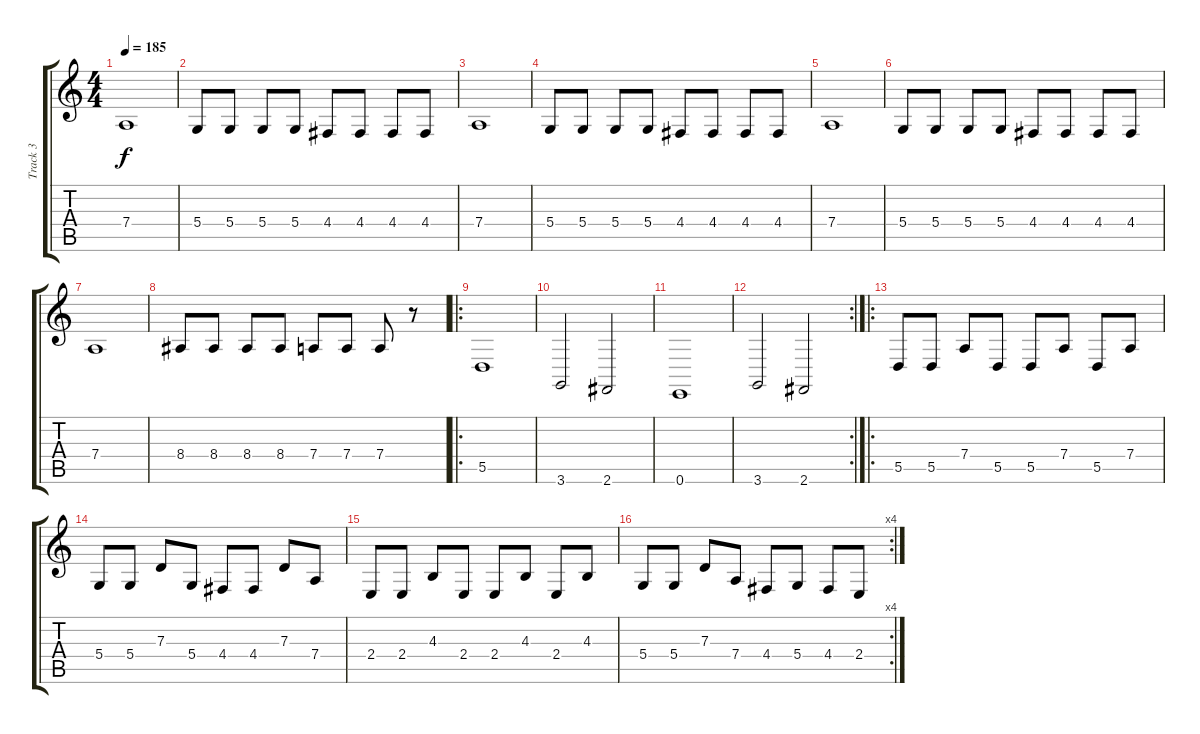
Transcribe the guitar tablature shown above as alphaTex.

\track ("Track 3" "Track 3") {instrument altosax}
\staff {score tabs}
\tuning (E4 B3 G3 D3 A2 E2) {hide}
\ts (4 4)
\tempo 185
\clef g2
\ks c
7.4.1{dy f} |
5.4.8 5.4.8 5.4.8 5.4.8 4.4.8 4.4.8 4.4.8 4.4.8 |
7.4.1 |
5.4.8 5.4.8 5.4.8 5.4.8 4.4.8 4.4.8 4.4.8 4.4.8 |
7.4.1 |
5.4.8 5.4.8 5.4.8 5.4.8 4.4.8 4.4.8 4.4.8 4.4.8 |
7.4.1 |
8.4.8 8.4.8 8.4.8 8.4.8 7.4.8 7.4.8 7.4.8 r.8 |
\ro
5.5.1 |
3.6.2 2.6.2 |
0.6.1 |
\rc 2
3.6.2 2.6.2 |
\ro
5.5.8 5.5.8 7.4.8 5.5.8 5.5.8 7.4.8 5.5.8 7.4.8 |
5.4.8 5.4.8 7.3.8 5.4.8 4.4.8 4.4.8 7.3.8 7.4.8 |
2.4.8 2.4.8 4.3.8 2.4.8 2.4.8 4.3.8 2.4.8 4.3.8 |
\rc 4
5.4.8 5.4.8 7.3.8 7.4.8 4.4.8 5.4.8 4.4.8 2.4.8
